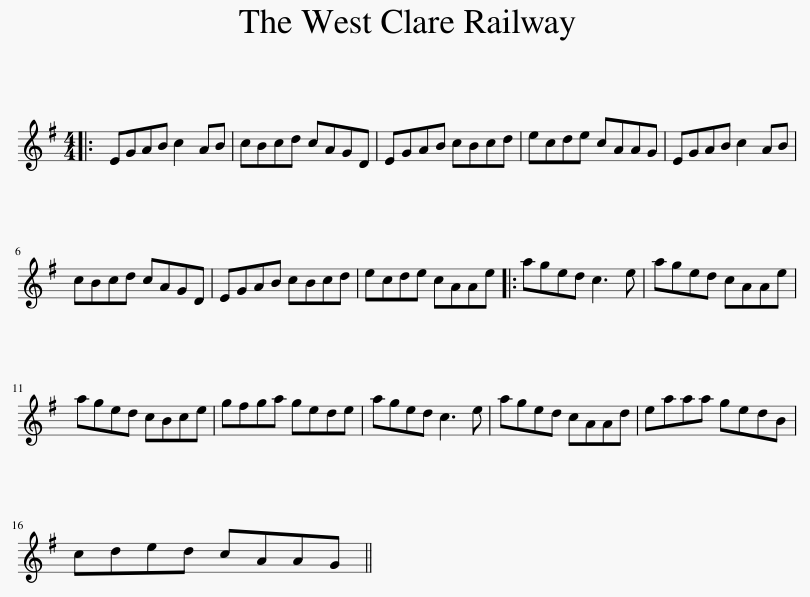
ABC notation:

X:1
L:1/8
M:4/4
I:linebreak $
K:G
V:1 treble
V:1
|: EGAB c2 AB | cBcd cAGD | EGAB cBcd | ecde cAAG | EGAB c2 AB |$ %5
 cBcd cAGD | EGAB cBcd | ecde cAAe |: aged c3 e | aged cAAe |$ %10
 aged cBce | gfga gede | aged c3 e | aged cAAd | eaaa gedB |$ %15
 cded cAAG || %16
